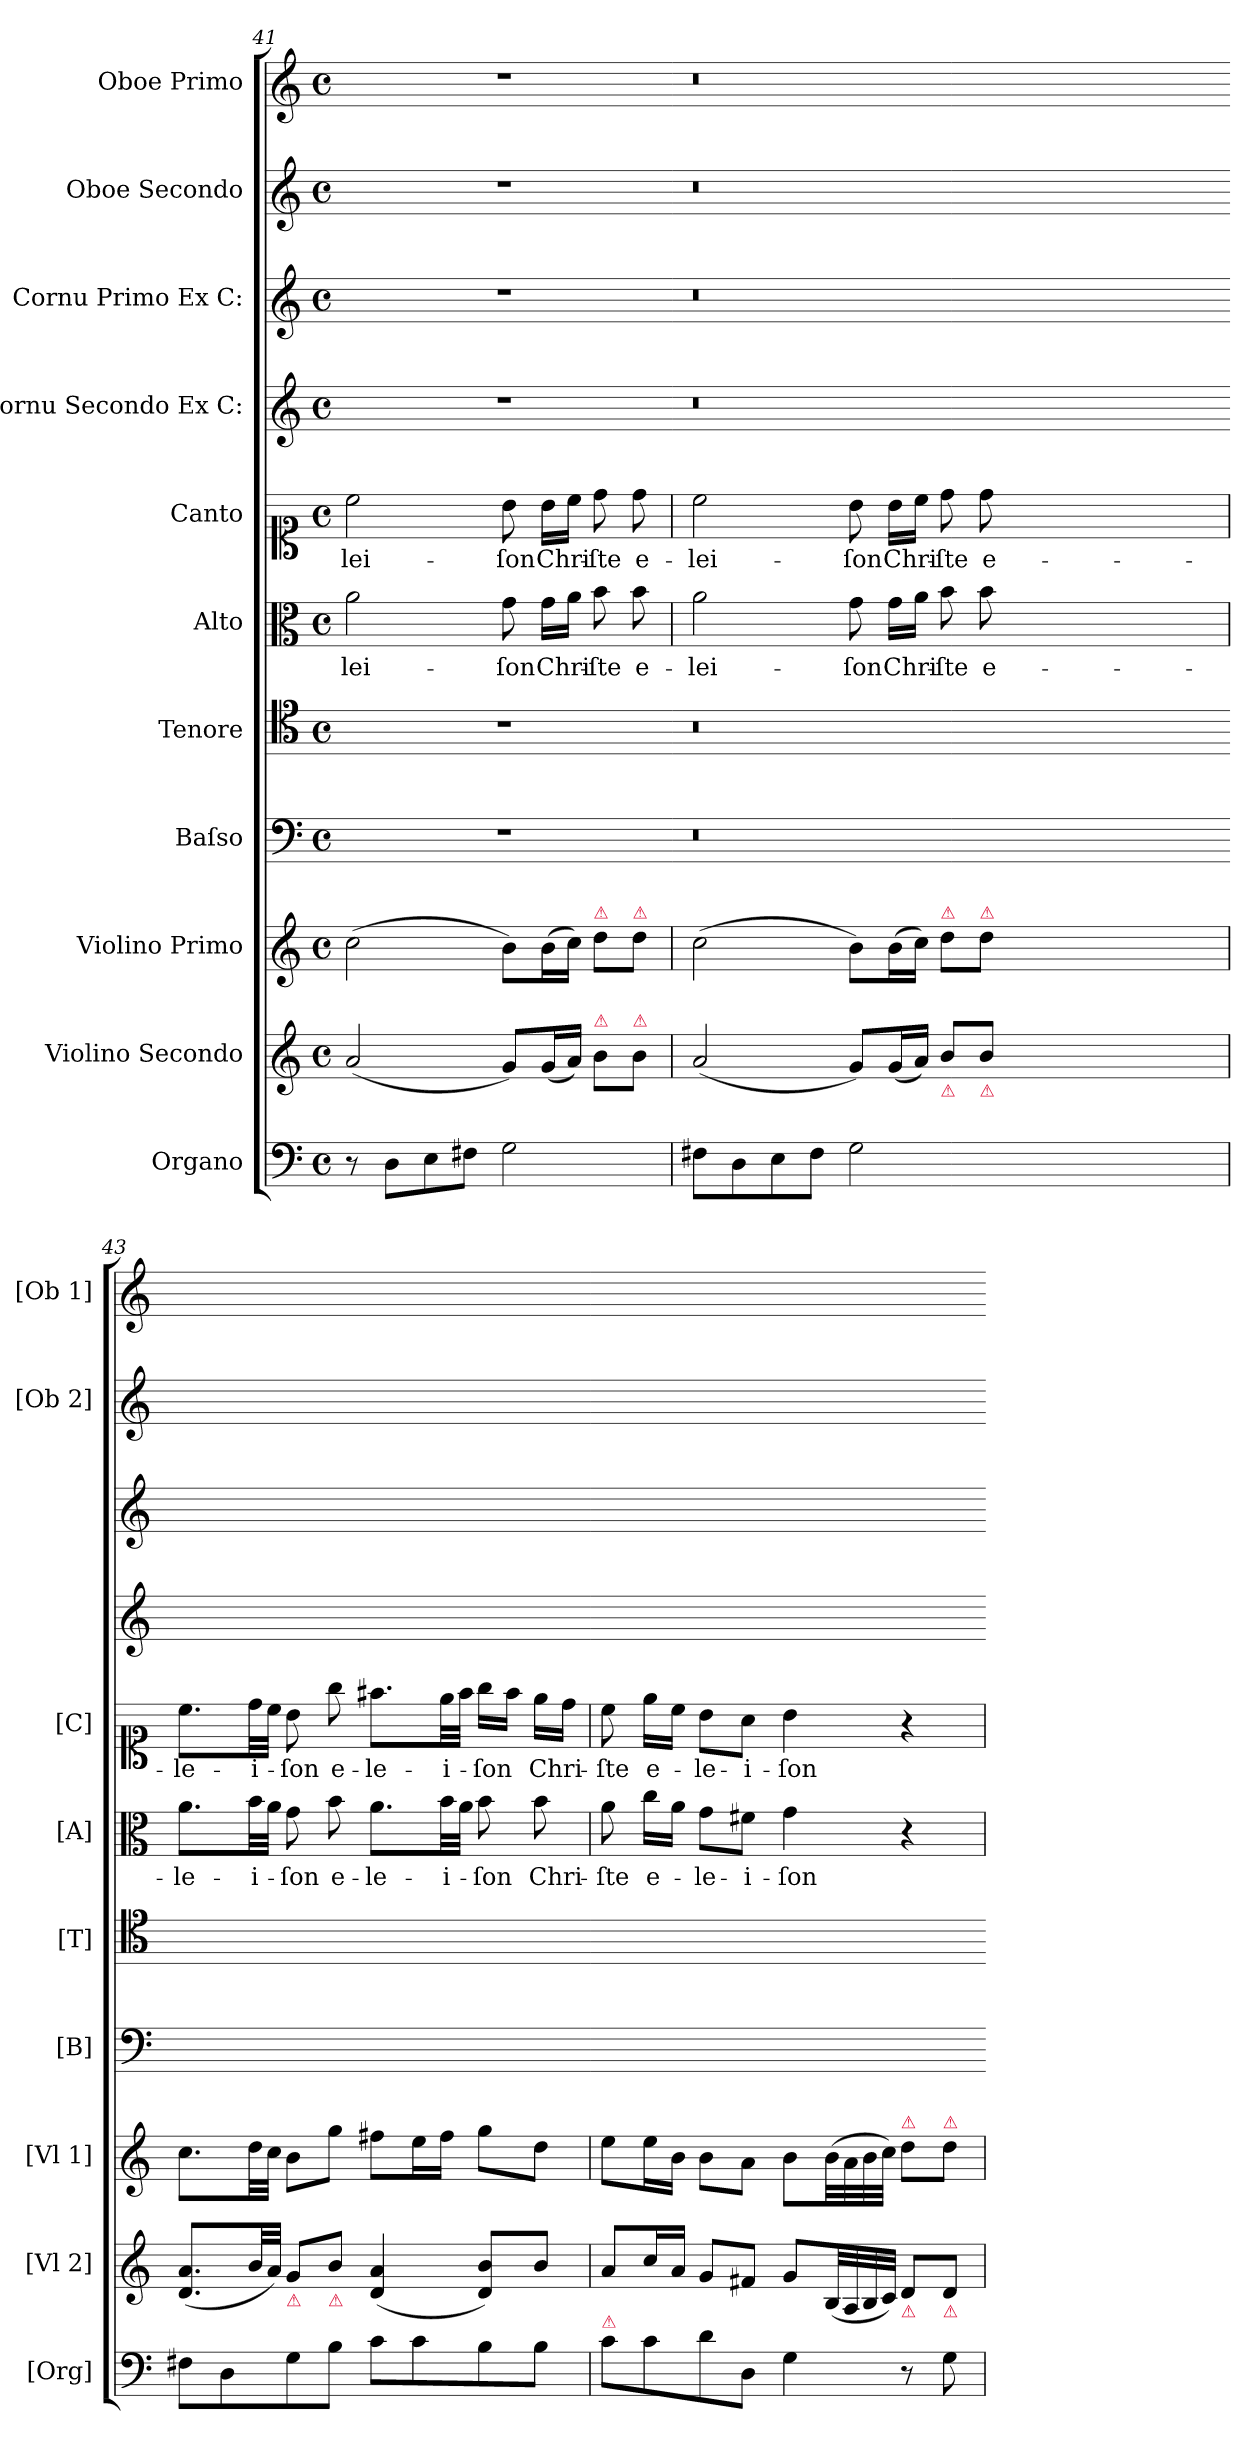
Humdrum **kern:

**kern	**dynam	**kern	**dynam	**kern	**dynam	**kern	**kern	**kern	**text	**kern	**text	**kern	**kern	**kern	**kern
*part11	*part11	*part10	*part10	*part9	*part9	*part8	*part7	*part6	*part6	*part5	*part5	*part4	*part3	*part2	*part1
*staff11	*staff11	*staff10	*staff10	*staff9	*staff9	*staff8	*staff7	*staff6	*staff6	*staff5	*staff5	*staff4	*staff3	*staff2	*staff1
*I"Organo	*	*I"Violino Secondo	*	*I"Violino Primo	*	*I"Baſso	*I"Tenore	*I"Alto	*	*I"Canto	*	*I"Cornu Secondo Ex C:	*I"Cornu Primo Ex C:	*I"Oboe Secondo	*I"Oboe Primo
*I'[Org]	*	*I'[Vl 2]	*	*I'[Vl 1]	*	*I'[B]	*I'[T]	*I'[A]	*	*I'[C]	*	*	*	*I'[Ob 2]	*I'[Ob 1]
*clefF4	*	*clefG2	*	*clefG2	*	*clefF4	*clefC4	*clefC3	*	*clefC1	*	*clefG2	*clefG2	*clefG2	*clefG2
*k[]	*	*k[]	*	*k[]	*	*k[]	*k[]	*k[]	*	*k[]	*	*k[]	*k[]	*k[]	*k[]
*C:	*	*C:	*	*C:	*	*C:	*C:	*C:	*	*C:	*	*C:	*C:	*C:	*C:
*M4/4	*	*M4/4	*	*M4/4	*	*M4/4	*M4/4	*M4/4	*	*M4/4	*	*M4/4	*M4/4	*M4/4	*M4/4
*met(c)	*	*met(c)	*	*met(c)	*	*met(c)	*met(c)	*met(c)	*	*met(c)	*	*met(c)	*met(c)	*met(c)	*met(c)
=41	=41	=41	=41	=41	=41	=41	=41	=41	=41	=41	=41	=41	=41	=41	=41
!	!	!	!	!	!	!	!	!	!LO:LY:i	!	!LO:LY:i	!	!	!	!
8r	.	(<2a/	.	(>2cc\	.	1r	1r	2a\	-lei-	2cc\	-lei-	1r	1r	1r	1r
8D\L	.	.	.	.	.	.	.	.	.	.	.	.	.	.	.
8E\	.	.	.	.	.	.	.	.	.	.	.	.	.	.	.
8F#X\J	.	.	.	.	.	.	.	.	.	.	.	.	.	.	.
!	!	!	!	!	!	!	!	!	!LO:LY:i	!	!LO:LY:i	!	!	!	!
2G\	.	8g/L)	.	8b\L)	.	.	.	8g\	-ſon	8b\	-ſon	.	.	.	.
.	.	(<16g/L	.	(>16b\L	.	.	.	16g\LL	Chri-	16b\LL	Chri-	.	.	.	.
.	.	16a/JJ)	.	16cc\JJ)	.	.	.	16a\JJ	.	16cc\JJ	.	.	.	.	.
!	!	!	!	!LO:TX:a:color=crimson:t=⚠	!	!	!	!	!	!	!	!	!	!	!
!	!	!LO:TX:a:color=crimson:t=⚠	!	!	!	!	!	!	!	!	!	!	!	!	!
.	.	8b\L	.	8dd\L	.	.	.	8b\	-ſte	8dd\	-ſte	.	.	.	.
!	!	!	!	!LO:TX:a:color=crimson:t=⚠	!	!	!	!	!	!	!	!	!	!	!
!	!	!LO:TX:a:color=crimson:t=⚠	!	!	!	!	!	!	!	!	!	!	!	!	!
.	.	8b\J	.	8dd\J	.	.	.	8b\	e-	8dd\	e-	.	.	.	.
=42	=42-	=42	=42-	=42	=42-	=42-	=42-	=42	=42-	=42	=42-	=42-	=42-	=42-	=42-
8F#X\L	.	(<2a/	.	(>2cc\	.	0.r	0.r	2a\	-lei-	2cc\	-lei-	0.r	0.r	0.r	0.r
8D\	.	.	.	.	.	.	.	.	.	.	.	.	.	.	.
8E\	.	.	.	.	.	.	.	.	.	.	.	.	.	.	.
8F#\J	.	.	.	.	.	.	.	.	.	.	.	.	.	.	.
2G\	.	8g/L)	.	8b\L)	.	.	.	8g\	-ſon	8b\	-ſon	.	.	.	.
!	!	!	!	!	!	!	!	!	!LO:LY:i	!	!	!	!	!	!
.	.	(<16g/L	.	(>16b\L	.	.	.	16g\LL	Chri-	16b\LL	Chri-	.	.	.	.
.	.	16a/JJ)	.	16cc\JJ)	.	.	.	16a\JJ	.	16cc\JJ	.	.	.	.	.
!	!	!	!	!LO:TX:a:color=crimson:t=⚠	!	!	!	!	!	!	!	!	!	!	!
!	!	!LO:TX:b:color=crimson:t=⚠	!	!	!	!	!	!	!	!	!	!	!	!	!
!	!	!	!	!	!	!	!	!	!LO:LY:i	!	!	!	!	!	!
.	.	8b/L	.	8dd\L	.	.	.	8b\	-ſte	8dd\	-ſte	.	.	.	.
!	!	!	!	!LO:TX:a:color=crimson:t=⚠	!	!	!	!	!	!	!	!	!	!	!
!	!	!LO:TX:b:color=crimson:t=⚠	!	!	!	!	!	!	!	!	!	!	!	!	!
!	!	!	!	!	!	!	!	!	!LO:LY:i	!	!	!	!	!	!
.	.	8b/J	.	8dd\J	.	.	.	8b\	e-	8dd\	e-	.	.	.	.
0ryy	.	0ryy	.	0ryy	.	.	.	0ryy	.	0ryy	.	.	.	.	.
=43	=43-	=43	=43-	=43	=43-	=43-	=43-	=43	=43-	=43	=43-	=43-	=43-	=43-	=43-
!	!	!	!	!	!	!	!	!	!LO:LY:i	!	!	!	!	!	!
8F#X\L	.	(<8.d/ 8.a/L	.	8.cc\L	.	1ryy	1ryy	8.a\L	-le-	8.cc\L	-le-	1ryy	1ryy	1ryy	1ryy
8D\	.	.	.	.	.	.	.	.	.	.	.	.	.	.	.
!	!	!	!	!	!	!	!	!	!LO:LY:i	!	!	!	!	!	!
.	.	32b/LL	.	32dd\LL	.	.	.	32b\LL	-i-	32dd\LL	-i-	.	.	.	.
.	.	32a/JJJ)	.	32cc\JJJ	.	.	.	32a\JJJ	.	32cc\JJJ	.	.	.	.	.
!	!	!LO:TX:b:color=crimson:t=⚠	!	!	!	!	!	!	!	!	!	!	!	!	!
!	!	!	!	!	!	!	!	!	!LO:LY:i	!	!	!	!	!	!
8G\	.	8g/L	.	8b\L	.	.	.	8g\	-ſon	8b\	-ſon	.	.	.	.
!	!	!LO:TX:b:color=crimson:t=⚠	!	!	!	!	!	!	!	!	!	!	!	!	!
!	!	!	!	!	!	!	!	!	!	!	!LO:LY:i	!	!	!	!
8B\J	.	8b/J	.	8gg\J	.	.	.	8b\	e-	8gg\	e-	.	.	.	.
!	!	!	!	!	!	!	!	!	!	!	!LO:LY:i	!	!	!	!
8c\L	.	(<4d/ 4a/	.	8ff#X\L	.	.	.	8.a\L	-le-	8.ff#X\L	-le-	.	.	.	.
8c\	.	.	.	16ee\L	.	.	.	.	.	.	.	.	.	.	.
!	!	!	!	!	!	!	!	!	!	!	!LO:LY:i	!	!	!	!
.	.	.	.	16ff#\JJ	.	.	.	32b\LL	-i-	32ee\LL	-i-	.	.	.	.
.	.	.	.	.	.	.	.	32a\JJJ	.	32ff#\JJJ	.	.	.	.	.
!	!	!	!	!	!	!	!	!	!	!	!LO:LY:i	!	!	!	!
8B\	.	8d/ 8b/L)	.	8gg\L	.	.	.	8b\	-ſon	16gg\LL	-ſon	.	.	.	.
.	.	.	.	.	.	.	.	.	.	16ff#\JJ	.	.	.	.	.
8B\J	.	8b/J	.	8dd\J	.	.	.	8b\	Chri-	16ee\LL	Chri-	.	.	.	.
.	.	.	.	.	.	.	.	.	.	16dd\JJ	.	.	.	.	.
=44	=44-	=44	=44-	=44	=44-	=44-	=44-	=44	=44-	=44	=44-	=44-	=44-	=44-	=44-
!LO:TX:a:color=crimson:t=⚠	!	!	!	!	!	!	!	!	!	!	!	!	!	!	!
8c\L	.	8a/L	.	8ee\L	.	1ryy	1ryy	8a\	-ſte	8cc\	-ſte	1ryy	1ryy	1ryy	1ryy
8c\	.	16cc/L	.	16ee\L	.	.	.	16cc\LL	e-	16ee\LL	e-	.	.	.	.
.	.	16a/JJ	.	16b\JJ	.	.	.	16a\JJ	.	16cc\JJ	.	.	.	.	.
8d\	.	8g/L	.	8b\L	.	.	.	8g\L	-le-	8b\L	-le-	.	.	.	.
8D/J	.	8f#X/J	.	8a\J	.	.	.	8f#X\J	-i-	8a\J	-i-	.	.	.	.
!	!	!	!LO:DY:a	!	!LO:DY:a:rj	!	!	!	!	!	!	!	!	!	!
4G\	.	8g/L	f&colon;	8b\L	f&colon;	.	.	4g\	-ſon	4b\	-ſon	.	.	.	.
.	.	(<32B/LL	.	(>32b\LL	.	.	.	.	.	.	.	.	.	.	.
.	.	32A/	.	32a\	.	.	.	.	.	.	.	.	.	.	.
.	.	32B/	.	32b\	.	.	.	.	.	.	.	.	.	.	.
.	.	32c/JJJ)	.	32cc\JJJ)	.	.	.	.	.	.	.	.	.	.	.
!	!	!	!	!LO:TX:a:color=crimson:t=⚠	!	!	!	!	!	!	!	!	!	!	!
!	!	!LO:TX:b:color=crimson:t=⚠	!	!	!	!	!	!	!	!	!	!	!	!	!
!	!LO:DY:a	!	!	!	!	!	!	!	!	!	!	!	!	!	!
8r	f&colon;	8d/L	.	8dd\L	.	.	.	4r	.	4r	.	.	.	.	.
!	!	!	!	!LO:TX:a:color=crimson:t=⚠	!	!	!	!	!	!	!	!	!	!	!
!	!	!LO:TX:b:color=crimson:t=⚠	!	!	!	!	!	!	!	!	!	!	!	!	!
8G\	.	8d/J	.	8dd\J	.	.	.	.	.	.	.	.	.	.	.
=	=-	=	=-	=	=-	=-	=-	=	=-	=	=-	=-	=-	=-	=-
*-	*-	*-	*-	*-	*-	*-	*-	*-	*-	*-	*-	*-	*-	*-	*-
